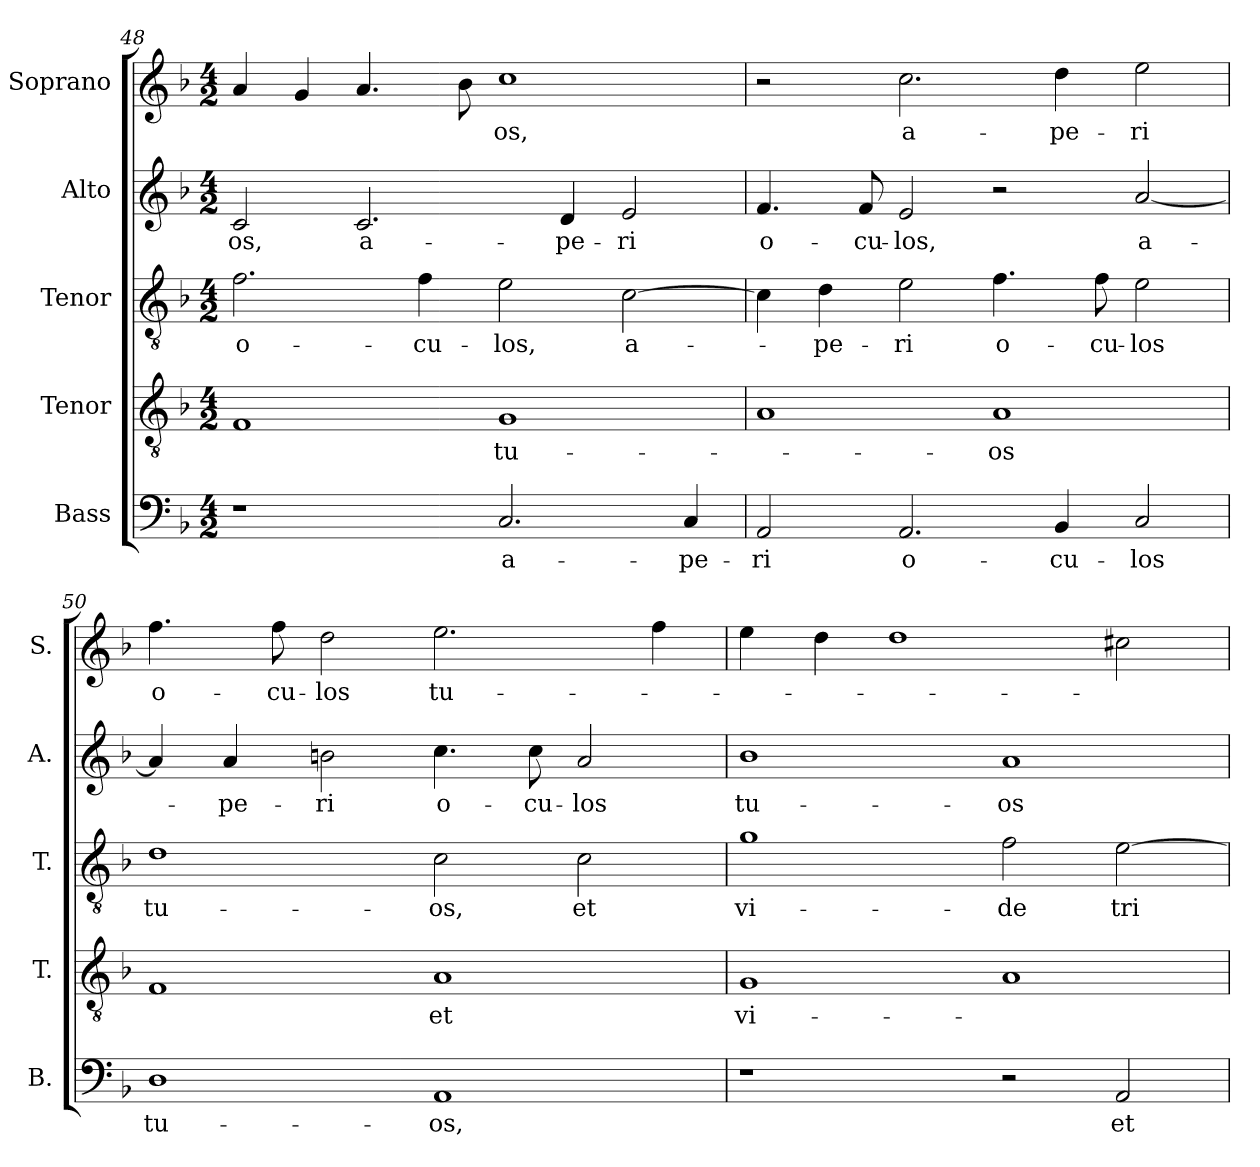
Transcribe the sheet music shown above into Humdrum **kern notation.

**kern	**text	**kern	**text	**kern	**text	**kern	**text	**kern	**text
*part5	*part5	*part4	*part4	*part3	*part3	*part2	*part2	*part1	*part1
*staff5	*staff5	*staff4	*staff4	*staff3	*staff3	*staff2	*staff2	*staff1	*staff1
*I"Bass	*	*I"Tenor	*	*I"Tenor	*	*I"Alto	*	*I"Soprano	*
*I'B.	*	*I'T.	*	*I'T.	*	*I'A.	*	*I'S.	*
*clefF4	*	*clefGv2	*	*clefGv2	*	*clefG2	*	*clefG2	*
*	*	*ITrd7c12	*	*ITrd7c12	*	*	*	*	*
*k[b-]	*	*k[b-]	*	*k[b-]	*	*k[b-]	*	*k[b-]	*
*F:	*	*F:	*	*F:	*	*F:	*	*F:	*
*M4/2	*	*M4/2	*	*M4/2	*	*M4/2	*	*M4/2	*
=48	=48	=48	=48	=48	=48	=48	=48	=48	=48
!	!	!	!	!	!LO:LY:b:color=#000000	!	!	!	!
!	!	!	!	!	!	!	!LO:LY:b:color=#000000	!	!
1r	.	1FFi	.	2.Fi\	o-	2ci/	-os,	4ai/	.
.	.	.	.	.	.	.	.	4gi/	.
!	!	!	!	!	!	!	!LO:LY:b:color=#000000	!	!
.	.	.	.	.	.	2.ci/	a-	4.ai/	.
!	!	!	!	!	!LO:LY:b:color=#000000	!	!	!	!
.	.	.	.	4Fi\	-cu-	.	.	.	.
.	.	.	.	.	.	.	.	8b-i\	.
!	!LO:LY:b:color=#000000	!	!	!	!	!	!	!	!
!	!	!	!LO:LY:b:color=#000000	!	!	!	!	!	!
!	!	!	!	!	!LO:LY:b:color=#000000	!	!	!	!
!	!	!	!	!	!	!	!	!	!LO:LY:b:color=#000000
2.Ci/	a-	1GGi	tu-	2Ei\	-los,	.	.	1cci	-os,
!	!	!	!	!	!	!	!LO:LY:b:color=#000000	!	!
.	.	.	.	.	.	4di/	-pe-	.	.
!	!	!	!	!	!LO:LY:b:color=#000000	!	!	!	!
!	!	!	!	!	!	!	!LO:LY:b:color=#000000	!	!
.	.	.	.	[2Ci\	a-	2ei/	-ri	.	.
!	!LO:LY:b:color=#000000	!	!	!	!	!	!	!	!
4Ci/	-pe-	.	.	.	.	.	.	.	.
=49	=49	=49	=49	=49	=49	=49	=49	=49	=49
!	!LO:LY:b:color=#000000	!	!	!	!	!	!	!	!
!	!	!	!	!	!	!	!LO:LY:b:color=#000000	!	!
2AAi/	-ri	1AAi	.	4Ci\]	.	4.fi/	o-	2r	.
!	!	!	!	!	!LO:LY:b:color=#000000	!	!	!	!
.	.	.	.	4Di\	-pe-	.	.	.	.
!	!	!	!	!	!	!	!LO:LY:b:color=#000000	!	!
.	.	.	.	.	.	8fi/	-cu-	.	.
!	!LO:LY:b:color=#000000	!	!	!	!	!	!	!	!
!	!	!	!	!	!LO:LY:b:color=#000000	!	!	!	!
!	!	!	!	!	!	!	!LO:LY:b:color=#000000	!	!
!	!	!	!	!	!	!	!	!	!LO:LY:b:color=#000000
2.AAi/	o-	.	.	2Ei\	-ri	2ei/	-los,	2.cci\	a-
!	!	!	!LO:LY:b:color=#000000	!	!	!	!	!	!
!	!	!	!	!	!LO:LY:b:color=#000000	!	!	!	!
.	.	1AAi	-os	4.Fi\	o-	2r	.	.	.
!	!LO:LY:b:color=#000000	!	!	!	!	!	!	!	!
!	!	!	!	!	!	!	!	!	!LO:LY:b:color=#000000
4BB-i/	-cu-	.	.	.	.	.	.	4ddi\	-pe-
!	!	!	!	!	!LO:LY:b:color=#000000	!	!	!	!
.	.	.	.	8Fi\	-cu-	.	.	.	.
!	!LO:LY:b:color=#000000	!	!	!	!	!	!	!	!
!	!	!	!	!	!LO:LY:b:color=#000000	!	!	!	!
!	!	!	!	!	!	!	!LO:LY:b:color=#000000	!	!
!	!	!	!	!	!	!	!	!	!LO:LY:b:color=#000000
2Ci/	-los	.	.	2Ei\	-los	[2ai/	a-	2eei\	-ri
!!LO:LB:g=z
=50	=50	=50	=50	=50	=50	=50	=50	=50	=50
!	!LO:LY:b:color=#000000	!	!	!	!	!	!	!	!
!	!	!	!	!	!LO:LY:b:color=#000000	!	!	!	!
!	!	!	!	!	!	!	!	!	!LO:LY:b:color=#000000
1Di	tu-	1FFi	.	1Di	tu-	4ai/]	.	4.ffi\	o-
!	!	!	!	!	!	!	!LO:LY:b:color=#000000	!	!
.	.	.	.	.	.	4ai/	-pe-	.	.
!	!	!	!	!	!	!	!	!	!LO:LY:b:color=#000000
.	.	.	.	.	.	.	.	8ffi\	-cu-
!	!	!	!	!	!	!	!LO:LY:b:color=#000000	!	!
!	!	!	!	!	!	!	!	!	!LO:LY:b:color=#000000
.	.	.	.	.	.	2bni\	-ri	2ddi\	-los
!	!LO:LY:b:color=#000000	!	!	!	!	!	!	!	!
!	!	!	!LO:LY:b:color=#000000	!	!	!	!	!	!
!	!	!	!	!	!LO:LY:b:color=#000000	!	!	!	!
!	!	!	!	!	!	!	!LO:LY:b:color=#000000	!	!
!	!	!	!	!	!	!	!	!	!LO:LY:b:color=#000000
1AAi	-os,	1AAi	et	2Ci\	-os,	4.cci\	o-	2.eei\	tu-
!	!	!	!	!	!	!	!LO:LY:b:color=#000000	!	!
.	.	.	.	.	.	8cci\	-cu-	.	.
!	!	!	!	!	!LO:LY:b:color=#000000	!	!	!	!
!	!	!	!	!	!	!	!LO:LY:b:color=#000000	!	!
.	.	.	.	2Ci\	et	2ai/	-los	.	.
.	.	.	.	.	.	.	.	4ffi\	.
=51	=51	=51	=51	=51	=51	=51	=51	=51	=51
!	!	!	!LO:LY:b:color=#000000	!	!	!	!	!	!
!	!	!	!	!	!LO:LY:b:color=#000000	!	!	!	!
!	!	!	!	!	!	!	!LO:LY:b:color=#000000	!	!
1r	.	1GGi	vi-	1Gi	vi-	1b-i	tu-	4eei\	.
.	.	.	.	.	.	.	.	4ddi\	.
.	.	.	.	.	.	.	.	1ddi	.
!	!	!	!	!	!LO:LY:b:color=#000000	!	!	!	!
!	!	!	!	!	!	!	!LO:LY:b:color=#000000	!	!
2r	.	1AAi	.	2Fi\	-de	1ai	-os	.	.
!	!LO:LY:b:color=#000000	!	!	!	!	!	!	!	!
!	!	!	!	!	!LO:LY:b:color=#000000	!	!	!	!
2AAi/	et	.	.	[2Ei\	tri-	.	.	2cc#Xi\	.
=	=	=	=	=	=	=	=	=	=
*-	*-	*-	*-	*-	*-	*-	*-	*-	*-
